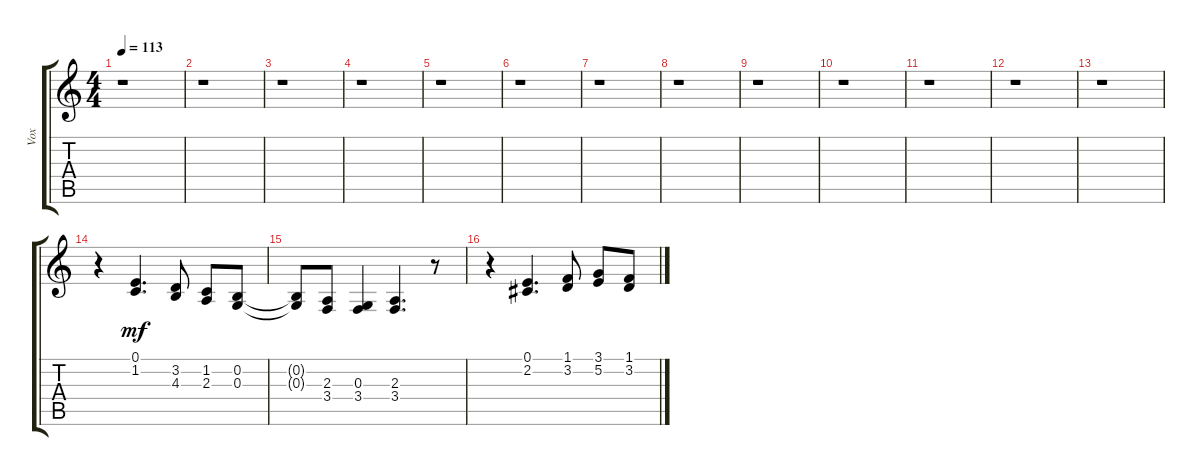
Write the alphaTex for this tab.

\track ("Vox" "Vox") {instrument voiceoohs}
\staff {score tabs}
\tuning (E4 B3 G3 D3 A2 E2) {hide}
\ts (4 4)
\tempo 113
\clef g2
\ks c
r.1{dy mf} |
r.1 |
r.1 |
r.1 |
r.1 |
r.1 |
r.1 |
r.1 |
r.1 |
r.1 |
r.1 |
r.1 |
r.1 |
r.4 (0.1 1.2).4{d} (3.2 4.3).8 (1.2 2.3).8 (0.2 0.3).8 |
(0.2{t} 0.3{t}).8 (2.3 3.4).8 (0.3 3.4).4 (2.3 3.4).4{d} r.8 |
r.4 (0.1 2.2).4{d} (1.1 3.2).8 (3.1 5.2).8 (1.1 3.2).8
